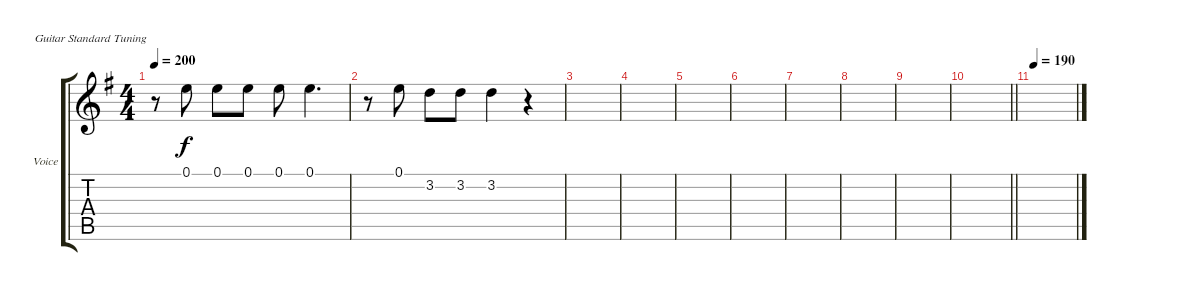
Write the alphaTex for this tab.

\bracketExtendMode groupsimilarinstruments
\firstSystemTrackNameOrientation horizontal
\otherSystemsTrackNameOrientation horizontal
\track ("Voice" "Voice") {mute instrument acousticguitarsteel}
\staff {score tabs}
\tuning (E4 B3 G3 D3 A2 E2)
\ts (4 4)
\tempo 200
\clef g2
\scale
0.333333
\ks g
r.8{dy f} 0.1.8 0.1.8 0.1.8 0.1.8 0.1.4{d} |
\scale
0.333333 r.8 0.1.8 3.2.8 3.2.8 3.2.4 r.4 |
|
|
|
|
|
|
|
\barLineRight lightlight
|
\tempo 190
\scale
0.362745 |
\scale
0.303922 |
\scale
0.322917 |
\scale
0.354167
